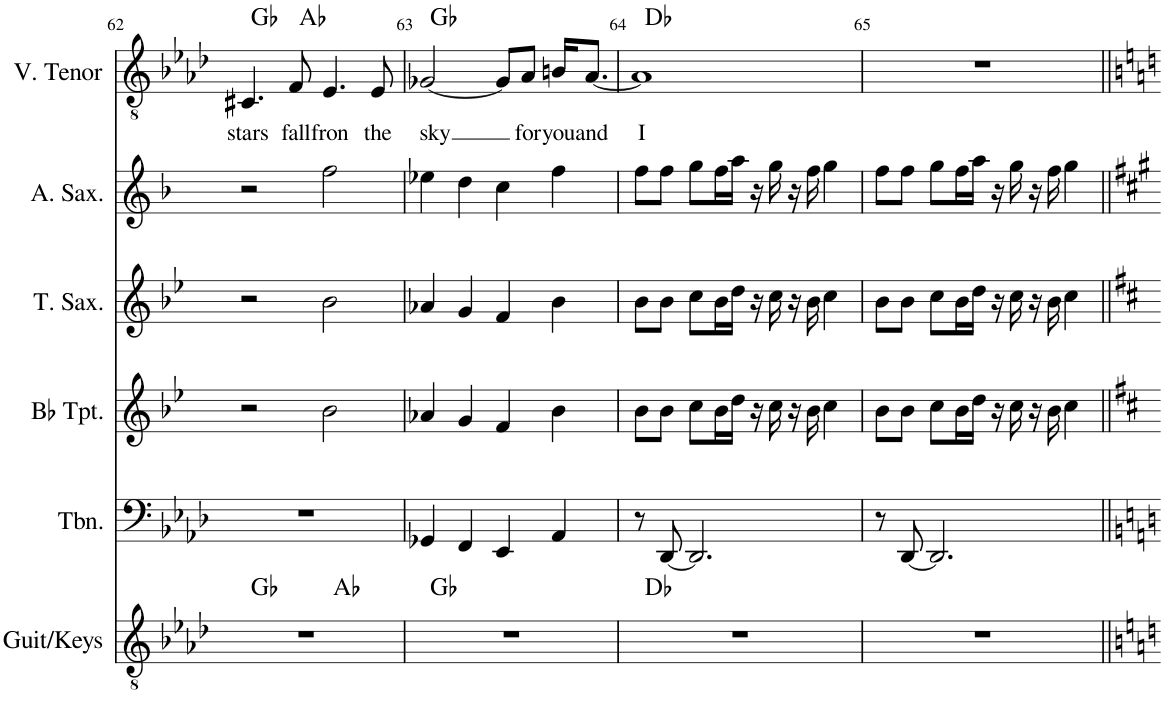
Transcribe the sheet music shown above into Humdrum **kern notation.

**kern	**harte	**kern	**kern	**kern	**kern	**kern	**text	**harte
*part6	*part6	*part5	*part4	*part3	*part2	*part1	*part1	*part1
*staff6	*	*staff5	*staff4	*staff3	*staff2	*staff1	*staff1	*
*I"Guit/Keys	*	*I"Trombone	*I"Bb Trumpet	*I"Tenor Saxophone	*I"Alto Saxophone	*I"V. Tenor	*	*
*I'Guit/Keys	*	*I'Tbn.	*I'Bb Tpt.	*I'T. Sax.	*I'A. Sax.	*I'V. Tenor	*	*
!!LO:PB:g=z
*clefGv2	*	*clefF4	*clefG2	*clefG2	*clefG2	*clefGv2	*	*
*	*	*	*Trd1c2	*Trd8c14	*Trd5c9	*	*	*
*k[b-e-a-d-]	*	*k[b-e-a-d-]	*k[b-e-]	*k[b-e-]	*k[b-]	*k[b-e-a-d-]	*	*
*M4/4	*	*M4/4	*M4/4	*M4/4	*M4/4	*M4/4	*	*
=62	=62	=62	=62	=62	=62	=62	=62	=62
!	!	!	!	!	!	!	!LO:LY:b	!
*^	*	*	*	*	*	*	*	*
1r	2ryy	Gb:maj	1r	2r	2r	2r	4.C#X/	stars	Gb:maj
!	!	!	!	!	!	!	!	!LO:LY:b	!
.	.	.	.	.	.	.	8F/	fall	Ab:maj
!	!	!	!	!	!	!	!	!LO:LY:b	!
.	2ryy	Ab:maj	.	2b-\	2b-\	2ff\	4.E-/	fron	.
!	!	!	!	!	!	!	!	!LO:LY:b	!
.	.	.	.	.	.	.	8E-/	the	.
=63	=63	=63	=63	=63	=63	=63	=63	=63	=63
!	!	!	!	!	!	!	!	!LO:LY:b	!
*v	*v	*	*	*	*	*	*	*	*
1r	Gb:maj	4GG-X/	4a-X/	4a-X/	4ee-X\	[2G-X/	sky	Gb:maj
.	.	4FF/	4g/	4g/	4dd\	.	.	.
.	.	4EE-/	4f/	4f/	4cc\	8G-/L]	.	.
!	!	!	!	!	!	!	!LO:LY:b	!
.	.	.	.	.	.	8A-/J	for	.
!	!	!	!	!	!	!	!LO:LY:b	!
.	.	4AA-/	4b-\	4b-\	4ff\	16Bn/KL	you	.
!	!	!	!	!	!	!	!LO:LY:b	!
.	.	.	.	.	.	[8.A-/J	and	.
=64	=64	=64	=64	=64	=64	=64	=64	=64
!	!	!	!	!	!	!	!LO:LY:b	!
1r	Db:maj	8r	8b-\L	8b-\L	8ff\L	1A-]	I	Db:maj
.	.	[8DD-/	8b-\J	8b-\J	8ff\J	.	.	.
.	.	2.DD-/]	8cc\L	8cc\L	8gg\L	.	.	.
.	.	.	16b-\L	16b-\L	16ff\L	.	.	.
.	.	.	16dd\JJ	16dd\JJ	16aa\JJ	.	.	.
.	.	.	16r	16r	16r	.	.	.
.	.	.	16cc\	16cc\	16gg\	.	.	.
.	.	.	16r	16r	16r	.	.	.
.	.	.	16b-\	16b-\	16ff\	.	.	.
.	.	.	4cc\	4cc\	4gg\	.	.	.
=65	=65	=65	=65	=65	=65	=65	=65	=65
1r	.	8r	8b-\L	8b-\L	8ff\L	1r	.	.
.	.	[8DD-/	8b-\J	8b-\J	8ff\J	.	.	.
.	.	2.DD-/]	8cc\L	8cc\L	8gg\L	.	.	.
.	.	.	16b-\L	16b-\L	16ff\L	.	.	.
.	.	.	16dd\JJ	16dd\JJ	16aa\JJ	.	.	.
.	.	.	16r	16r	16r	.	.	.
.	.	.	16cc\	16cc\	16gg\	.	.	.
.	.	.	16r	16r	16r	.	.	.
.	.	.	16b-\	16b-\	16ff\	.	.	.
.	.	.	4cc\	4cc\	4gg\	.	.	.
=||	=||	=||	=||	=||	=||	=||	=||	=||
*-	*-	*-	*-	*-	*-	*-	*-	*-
